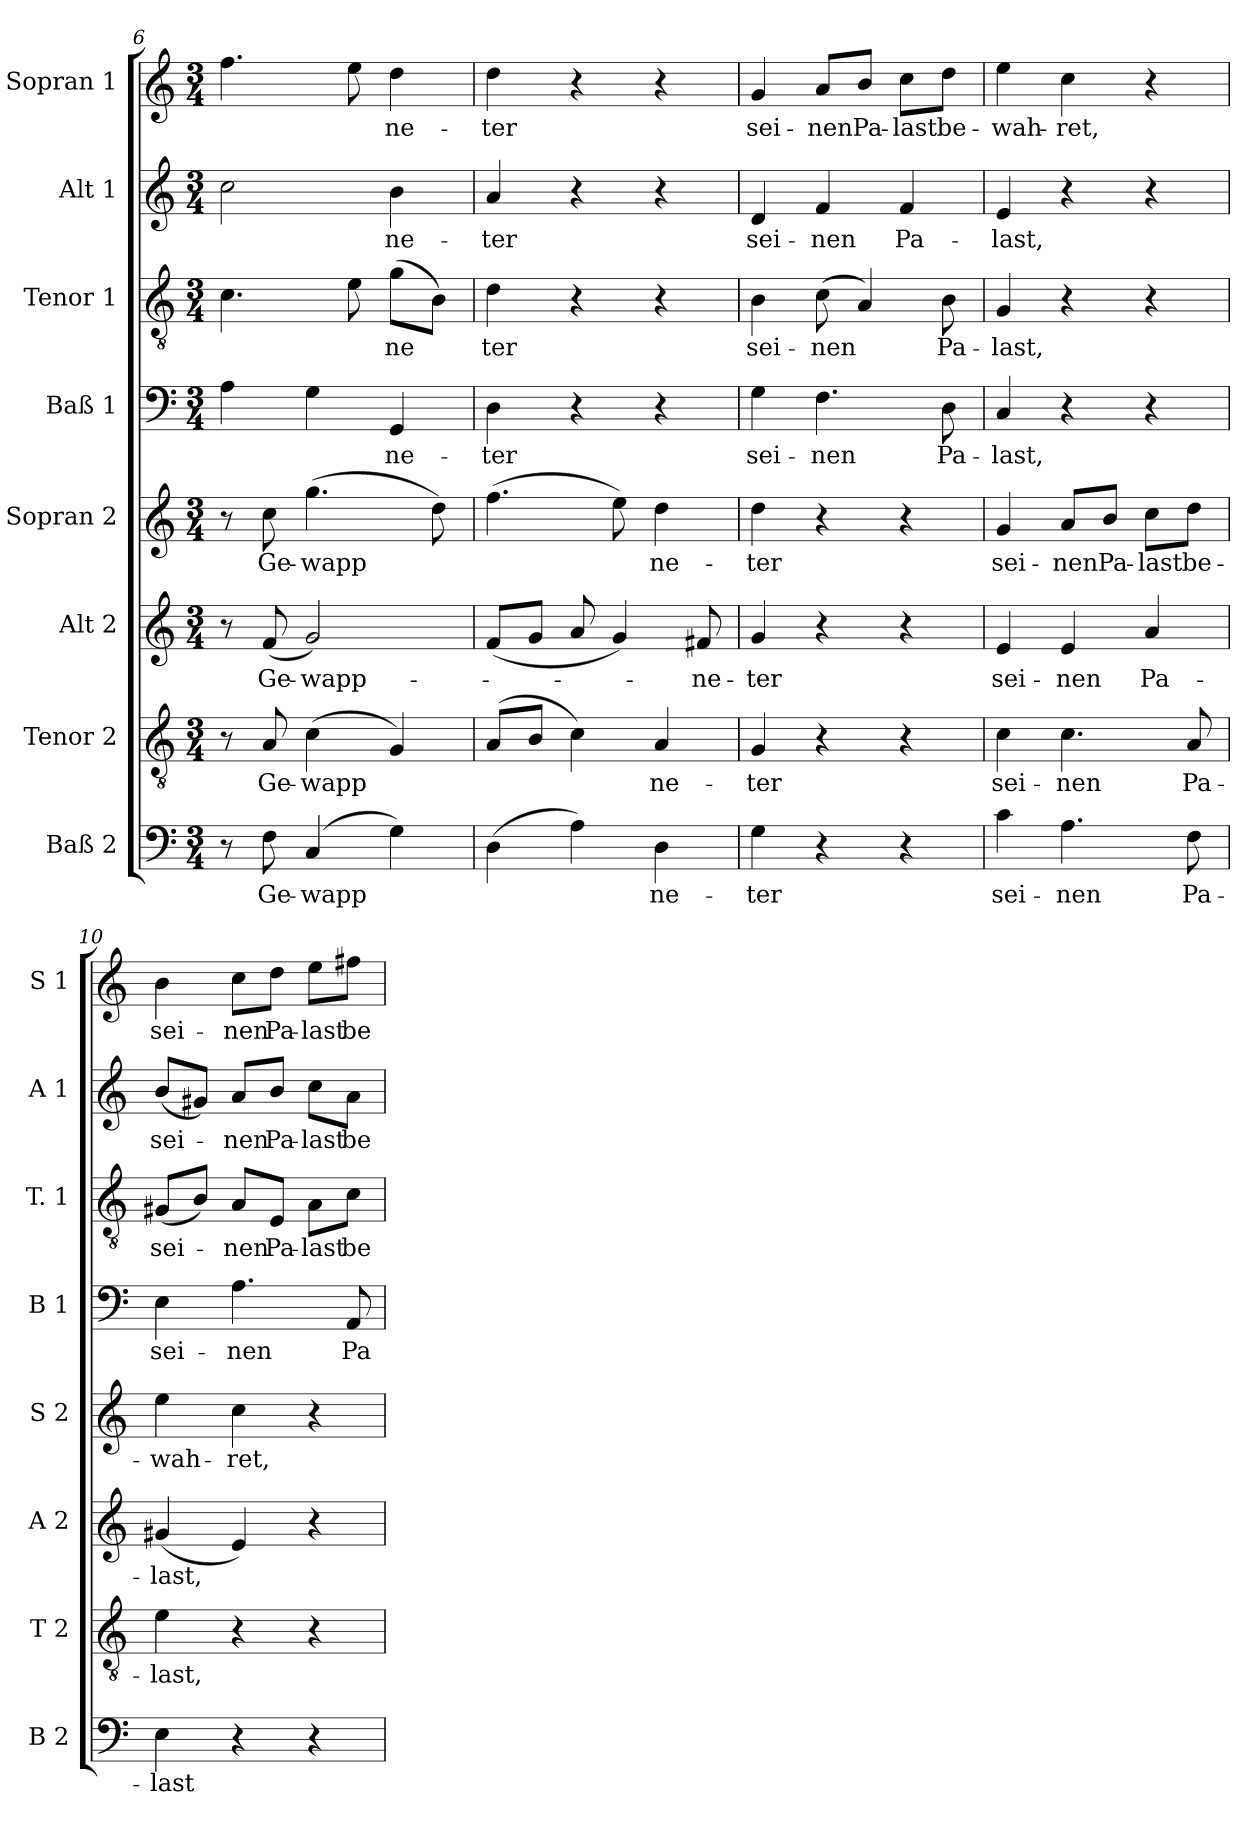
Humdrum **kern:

**kern	**text	**kern	**text	**kern	**text	**kern	**text	**kern	**text	**kern	**text	**kern	**text	**kern	**text
*part8	*part8	*part7	*part7	*part6	*part6	*part5	*part5	*part4	*part4	*part3	*part3	*part2	*part2	*part1	*part1
*staff8	*staff8	*staff7	*staff7	*staff6	*staff6	*staff5	*staff5	*staff4	*staff4	*staff3	*staff3	*staff2	*staff2	*staff1	*staff1
*I"Baß 2	*	*I"Tenor 2	*	*I"Alt 2	*	*I"Sopran 2	*	*I"Baß 1	*	*I"Tenor 1	*	*I"Alt 1	*	*I"Sopran 1	*
*I'B 2	*	*I'T 2	*	*I'A 2	*	*I'S 2	*	*I'B 1	*	*I'T. 1	*	*I'A 1	*	*I'S 1	*
*clefF4	*	*clefGv2	*	*clefG2	*	*clefG2	*	*clefF4	*	*clefGv2	*	*clefG2	*	*clefG2	*
*k[]	*	*k[]	*	*k[]	*	*k[]	*	*k[]	*	*k[]	*	*k[]	*	*k[]	*
*M3/4	*	*M3/4	*	*M3/4	*	*M3/4	*	*M3/4	*	*M3/4	*	*M3/4	*	*M3/4	*
=6	=6	=6	=6	=6	=6	=6	=6	=6	=6	=6	=6	=6	=6	=6	=6
8r	.	8r	.	8r	.	8r	.	4A\	.	4.c\	.	2cc\	.	4.ff\	.
!	!LO:LY:b	!	!LO:LY:b	!	!LO:LY:b	!	!LO:LY:b	!	!	!	!	!	!	!	!
8F\	Ge-	8A/	Ge-	(<8f/	Ge-	8cc\	Ge-	.	.	.	.	.	.	.	.
!	!LO:LY:b	!	!LO:LY:b	!	!LO:LY:b	!	!LO:LY:b	!	!	!	!	!	!	!	!
(>4C/	wapp	(>4c\	wapp	2g/)	wapp-	(>4.gg\	wapp	4G\	.	.	.	.	.	.	.
.	.	.	.	.	.	.	.	.	.	8e\	.	.	.	8ee\	.
!	!	!	!	!	!	!	!	!	!LO:LY:b	!	!LO:LY:b	!	!LO:LY:b	!	!LO:LY:b
4G\)	.	4G/)	.	.	.	.	.	4GG/	ne-	(>8g\L	ne	4b\	ne-	4dd\	ne-
.	.	.	.	.	.	8dd\)	.	.	.	8B\J)	.	.	.	.	.
!!LO:PB:g=z
=7	=7	=7	=7	=7	=7	=7	=7	=7	=7	=7	=7	=7	=7	=7	=7
!	!	!	!	!	!	!	!	!	!LO:LY:b	!	!LO:LY:b	!	!LO:LY:b	!	!LO:LY:b
(>4D\	.	(>8A/L	.	(<8f/L	.	(>4.ff\	.	4D\	ter	4d\	ter	4a/	ter	4dd\	ter
.	.	8B/J	.	8g/J	.	.	.	.	.	.	.	.	.	.	.
4A\)	.	4c\)	.	8a/	.	.	.	4r	.	4r	.	4r	.	4r	.
.	.	.	.	4g/)	.	8ee\)	.	.	.	.	.	.	.	.	.
!	!LO:LY:b	!	!LO:LY:b	!	!	!	!LO:LY:b	!	!	!	!	!	!	!	!
4D\	ne-	4A/	ne-	.	.	4dd\	ne-	4r	.	4r	.	4r	.	4r	.
!	!	!	!	!	!LO:LY:b	!	!	!	!	!	!	!	!	!	!
.	.	.	.	8f#X/	ne-	.	.	.	.	.	.	.	.	.	.
=8	=8	=8	=8	=8	=8	=8	=8	=8	=8	=8	=8	=8	=8	=8	=8
!	!LO:LY:b	!	!LO:LY:b	!	!LO:LY:b	!	!LO:LY:b	!	!LO:LY:b	!	!LO:LY:b	!	!LO:LY:b	!	!LO:LY:b
4G\	ter	4G/	ter	4g/	ter	4dd\	ter	4G\	sei-	4B\	sei-	4d/	sei-	4g/	sei-
!	!	!	!	!	!	!	!	!	!LO:LY:b	!	!LO:LY:b	!	!LO:LY:b	!	!LO:LY:b
4r	.	4r	.	4r	.	4r	.	4.F\	nen	(>8c\	nen	4f/	nen	8a/L	nen
!	!	!	!	!	!	!	!	!	!	!	!	!	!	!	!LO:LY:b
.	.	.	.	.	.	.	.	.	.	4A/)	.	.	.	8b/J	Pa-
!	!	!	!	!	!	!	!	!	!	!	!	!	!LO:LY:b	!	!LO:LY:b
4r	.	4r	.	4r	.	4r	.	.	.	.	.	4f/	Pa-	8cc\L	last
!	!	!	!	!	!	!	!	!	!LO:LY:b	!	!LO:LY:b	!	!	!	!LO:LY:b
.	.	.	.	.	.	.	.	8D\	Pa-	8B\	Pa-	.	.	8dd\J	be-
=9	=9	=9	=9	=9	=9	=9	=9	=9	=9	=9	=9	=9	=9	=9	=9
!	!LO:LY:b	!	!LO:LY:b	!	!LO:LY:b	!	!LO:LY:b	!	!LO:LY:b	!	!LO:LY:b	!	!LO:LY:b	!	!LO:LY:b
4c\	sei-	4c\	sei-	4e/	sei-	4g/	sei-	4C/	last,	4G/	last,	4e/	last,	4ee\	wah-
!	!LO:LY:b	!	!LO:LY:b	!	!LO:LY:b	!	!LO:LY:b	!	!	!	!	!	!	!	!LO:LY:b
4.A\	nen	4.c\	nen	4e/	nen	8a/L	nen	4r	.	4r	.	4r	.	4cc\	ret,
!	!	!	!	!	!	!	!LO:LY:b	!	!	!	!	!	!	!	!
.	.	.	.	.	.	8b/J	Pa-	.	.	.	.	.	.	.	.
!	!	!	!	!	!LO:LY:b	!	!LO:LY:b	!	!	!	!	!	!	!	!
.	.	.	.	4a/	Pa-	8cc\L	last	4r	.	4r	.	4r	.	4r	.
!	!LO:LY:b	!	!LO:LY:b	!	!	!	!LO:LY:b	!	!	!	!	!	!	!	!
8F\	Pa-	8A/	Pa-	.	.	8dd\J	be-	.	.	.	.	.	.	.	.
=10	=10	=10	=10	=10	=10	=10	=10	=10	=10	=10	=10	=10	=10	=10	=10
!	!LO:LY:b	!	!LO:LY:b	!	!LO:LY:b	!	!LO:LY:b	!	!LO:LY:b	!	!LO:LY:b	!	!LO:LY:b	!	!LO:LY:b
4E\	last	4e\	last,	(<4g#X/	last,	4ee\	wah-	4E\	sei-	(<8G#X/L	sei-	(<8b/L	sei-	4b\	sei-
.	.	.	.	.	.	.	.	.	.	8B/J)	.	8g#X/J)	.	.	.
!	!	!	!	!	!	!	!LO:LY:b	!	!LO:LY:b	!	!LO:LY:b	!	!LO:LY:b	!	!LO:LY:b
4r	.	4r	.	4e/)	.	4cc\	ret,	4.A\	nen	8A/L	nen	8a/L	nen	8cc\L	nen
!	!	!	!	!	!	!	!	!	!	!	!LO:LY:b	!	!LO:LY:b	!	!LO:LY:b
.	.	.	.	.	.	.	.	.	.	8E/J	Pa-	8b/J	Pa-	8dd\J	Pa-
!	!	!	!	!	!	!	!	!	!	!	!LO:LY:b	!	!LO:LY:b	!	!LO:LY:b
4r	.	4r	.	4r	.	4r	.	.	.	8A\L	last	8cc\L	last	8ee\L	last
!	!	!	!	!	!	!	!	!	!LO:LY:b	!	!LO:LY:b	!	!LO:LY:b	!	!LO:LY:b
.	.	.	.	.	.	.	.	8AA/	Pa-	8c\J	be-	8a\J	be-	8ff#X\J	be-
=	=	=	=	=	=	=	=	=	=	=	=	=	=	=	=
*-	*-	*-	*-	*-	*-	*-	*-	*-	*-	*-	*-	*-	*-	*-	*-
